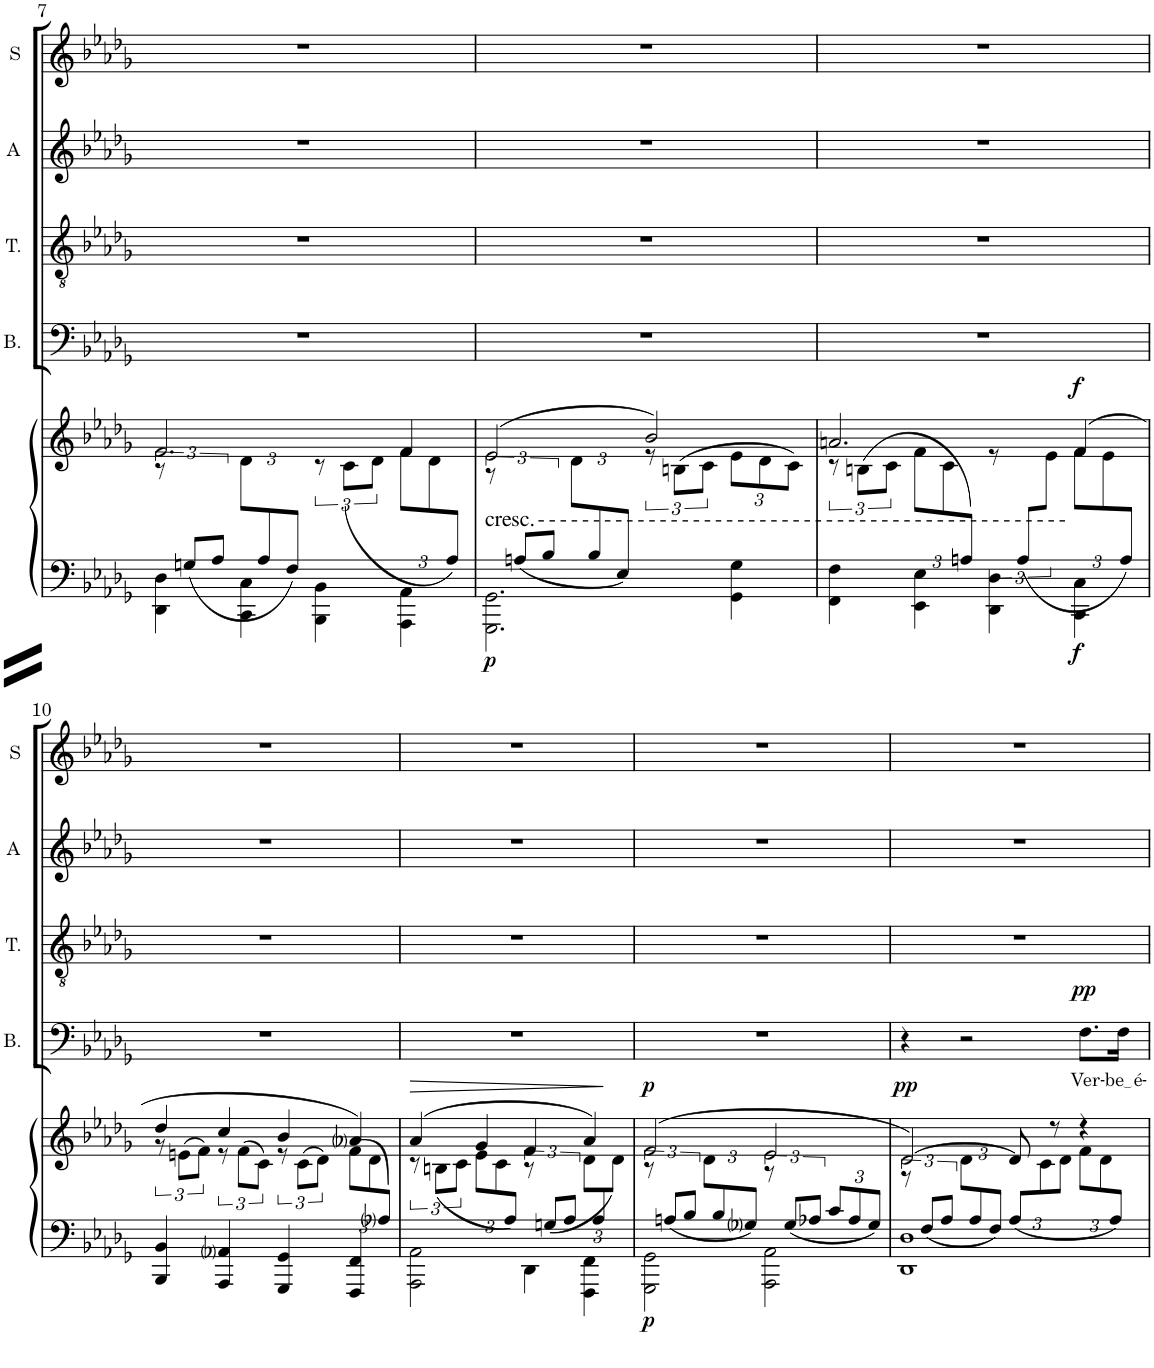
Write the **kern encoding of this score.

**kern	**kern	**dynam	**kern	**text	**dynam	**kern	**kern	**kern
*part5	*part5	*part5	*part4	*part4	*part4	*part3	*part2	*part1
*staff6	*staff5	*staff5/6	*staff4	*staff4	*staff4	*staff3	*staff2	*staff1
*I"Organ or Piano	*	*	*I"Basse	*	*	*I"Ténor	*I"Alto	*I"Soprano
*	*	*	*I'B.	*	*	*I'T.	*I'A	*I'S
!!LO:PB:g=z
*clefF4	*clefG2	*	*clefF4	*	*	*clefGv2	*clefG2	*clefG2
*k[b-e-a-d-g-]	*k[b-e-a-d-g-]	*	*k[b-e-a-d-g-]	*	*	*k[b-e-a-d-g-]	*k[b-e-a-d-g-]	*k[b-e-a-d-g-]
*M4/4	*M4/4	*	*M4/4	*	*	*M4/4	*M4/4	*M4/4
*met(c)	*met(c)	*	*met(c)	*	*	*met(c)	*met(c)	*met(c)
=7	=7	=7	=7	=7	=7	=7	=7	=7
*^	*^	*	*	*	*	*	*	*
12ryy	4DD-\ 4D-\	2.f/	12r	.	1r	.	.	1r	1r	1r
12Gn/L	.	.	6ryy	.	.	.	.	.	.	.
12A-/J	.	.	.	.	.	.	.	.	.	.
*	*	*	*Xbrackettup	*	*	*	*	*	*	*
12ryy	4CC\ 4C\	.	12d-\L	.	.	.	.	.	.	.
12A-/	.	.	6ryy	.	.	.	.	.	.	.
12F/J	.	.	.	.	.	.	.	.	.	.
*	*	*	*brackettup	*	*	*	*	*	*	*
12%5ryy	4BBB-\ 4BB-\	.	12r	.	.	.	.	.	.	.
.	.	.	(<12c\L	.	.	.	.	.	.	.
.	.	.	12d-\J	.	.	.	.	.	.	.
*	*	*	*Xbrackettup	*	*	*	*	*	*	*
.	4AAA-\ 4AA-\	4f/	12f\L	.	.	.	.	.	.	.
.	.	.	12d-\	.	.	.	.	.	.	.
12A-/J)	.	.	12ryy	.	.	.	.	.	.	.
=8	=8	=8	=8	=8	=8	=8	=8	=8	=8	=8
*	*	*	*brackettup	*	*	*	*	*	*	*
!LO:TX:a:t=cresc.	!	!	!	!	!	!	!	!	!	!
!	!	!	!	!LO:DY:b=2	!	!	!	!	!	!
12ryy	2.GGG-\ 2.GG-\	(>2e-/	12r	p	1r	.	.	1r	1r	1r
12An/L	.	.	6ryy	.	.	.	.	.	.	.
12B-/J	.	.	.	.	.	.	.	.	.	.
*	*	*	*Xbrackettup	*	*	*	*	*	*	*
12ryy	.	.	12d-\L	.	.	.	.	.	.	.
12B-/	.	.	6ryy	.	.	.	.	.	.	.
12E-/J	.	.	.	.	.	.	.	.	.	.
*	*	*	*brackettup	*	*	*	*	*	*	*
2ryy	.	2b-/)	12r	.	.	.	.	.	.	.
.	.	.	(>12Bn\L	.	.	.	.	.	.	.
.	.	.	12c\J	.	.	.	.	.	.	.
*	*	*	*Xbrackettup	*	*	*	*	*	*	*
.	4GG-\ 4G-\	.	12e-\L	.	.	.	.	.	.	.
.	.	.	12d-\	.	.	.	.	.	.	.
.	.	.	12c\J)	.	.	.	.	.	.	.
=9	=9	=9	=9	=9	=9	=9	=9	=9	=9	=9
*	*	*	*brackettup	*	*	*	*	*	*	*
12%5ryy	4FF\ 4F\	2.an/	12r	.	1r	.	.	1r	1r	1r
.	.	.	(>12Bn\L	.	.	.	.	.	.	.
.	.	.	12c\J	.	.	.	.	.	.	.
*	*	*	*Xbrackettup	*	*	*	*	*	*	*
.	4EE-\ 4E-\	.	12f\L	.	.	.	.	.	.	.
.	.	.	12c\	.	.	.	.	.	.	.
12An/J)	.	.	12ryy	.	.	.	.	.	.	.
*	*	*	*brackettup	*	*	*	*	*	*	*
12ryy	4DD-\ 4D-\	.	12r	.	.	.	.	.	.	.
12A/L	.	.	12ryy	.	.	.	.	.	.	.
4ryy	.	.	12e-\J	.	.	.	.	.	.	.
*	*	*	*Xbrackettup	*	*	*	*	*	*	*
!	!	!	!	!LO:DY:b=2	!	!	!	!	!	!
!	!	!	!	!LO:DY:n=1:a	!	!	!	!	!	!
.	4CC\ 4C\	(>4f/	12f\L	f f	.	.	.	.	.	.
.	.	.	12e-\	.	.	.	.	.	.	.
12A/J	.	.	12ryy	.	.	.	.	.	.	.
!!LO:LB:g=z
=10	=10	=10	=10	=10	=10	=10	=10	=10	=10	=10
*	*	*	*brackettup	*	*	*	*	*	*	*
12%11ryy	4BBB-/ 4BB-/	4dd-/	12r	.	1r	.	.	1r	1r	1r
.	.	.	(>12en\L	.	.	.	.	.	.	.
.	.	.	12f\J)	.	.	.	.	.	.	.
.	4AAA-/ 4AA-i/	4cc/	12r	.	.	.	.	.	.	.
.	.	.	(>12f\L	.	.	.	.	.	.	.
.	.	.	12c\J)	.	.	.	.	.	.	.
.	4GGG-/ 4GG-/	4b-/	12r	.	.	.	.	.	.	.
.	.	.	(>12c\L	.	.	.	.	.	.	.
.	.	.	12d-\J)	.	.	.	.	.	.	.
*	*	*	*Xbrackettup	*	*	*	*	*	*	*
.	4FFF/ 4FF/	4a-i/)	(>12f\L	.	.	.	.	.	.	.
.	.	.	12d-\	.	.	.	.	.	.	.
12A-i/J)	.	.	12ryy	.	.	.	.	.	.	.
=11	=11	=11	=11	=11	=11	=11	=11	=11	=11	=11
*	*	*	*brackettup	*	*	*	*	*	*	*
12%5ryy	2AAA-\ 2AA-\	(>4a-/	12r	.	1r	.	.	1r	1r	1r
.	.	.	(<12Bn\L	.	.	.	.	.	.	.
.	.	.	12c\J	.	.	.	.	.	.	.
*	*	*	*Xbrackettup	*	*	*	*	*	*	*
.	.	4g-/	12e-\L	.	.	.	.	.	.	.
.	.	.	12c\	.	.	.	.	.	.	.
12A-/J)	.	.	12ryy	.	.	.	.	.	.	.
*	*	*	*brackettup	*	*	*	*	*	*	*
12ryy	4DD-\	4f/	12r	.	.	.	.	.	.	.
(<12Gn/L	.	.	6ryy	.	.	.	.	.	.	.
12A-/J	.	.	.	.	.	.	.	.	.	.
*	*	*	*Xbrackettup	*	*	*	*	*	*	*
12ryy	4FFF\ 4FF\	4a-/)	12d-\L	.	.	.	.	.	.	.
12A-/	.	.	12ryy	.	.	.	.	.	.	.
12ryy	.	.	12d-\J)	.	.	.	.	.	.	.
=12	=12	=12	=12	=12	=12	=12	=12	=12	=12	=12
*	*	*	*brackettup	*	*	*	*	*	*	*
!	!	!	!	!LO:DY:b=2	!	!	!	!	!	!
!	!	!	!	!LO:DY:n=1:a	!	!	!	!	!	!
12ryy	2GGG-\ 2GG-\	(>2f/	12r	p p	1r	.	.	1r	1r	1r
12An/L	.	.	6ryy	.	.	.	.	.	.	.
12B-/J	.	.	.	.	.	.	.	.	.	.
*	*	*	*Xbrackettup	*	*	*	*	*	*	*
12ryy	.	.	12d-\L	.	.	.	.	.	.	.
12B-/	.	.	6ryy	.	.	.	.	.	.	.
12G-i/J	.	.	.	.	.	.	.	.	.	.
*	*	*	*brackettup	*	*	*	*	*	*	*
12ryy	2AAA-\ 2AA-\	2e-/	12r	.	.	.	.	.	.	.
12G-/L	.	.	12%5ryy	.	.	.	.	.	.	.
12A-X/J	.	.	.	.	.	.	.	.	.	.
*Xbrackettup	*	*	*	*	*	*	*	*	*	*
12c/L	.	.	.	.	.	.	.	.	.	.
12A-/	.	.	.	.	.	.	.	.	.	.
12G-/J	.	.	.	.	.	.	.	.	.	.
=13	=13	=13	=13	=13	=13	=13	=13	=13	=13	=13
!	!	!	!	!LO:DY:a	!	!	!	!	!	!
12ryy	1DD- 1D-	[2d-/)	12r	pp	4r	.	.	1r	1r	1r
12F/L	.	.	6ryy	.	.	.	.	.	.	.
12A-/J	.	.	.	.	.	.	.	.	.	.
*	*	*	*Xbrackettup	*	*	*	*	*	*	*
12ryy	.	.	12d-\L	.	2r	.	.	.	.	.
12A-/	.	.	4ryy	.	.	.	.	.	.	.
12F/J	.	.	.	.	.	.	.	.	.	.
12A-/L	.	8d-/]	.	.	.	.	.	.	.	.
3ryy	.	.	12c\	.	.	.	.	.	.	.
.	.	8r	.	.	.	.	.	.	.	.
.	.	.	12d-\J	.	.	.	.	.	.	.
!	!	!	!	!	!	!LO:LY:b	!LO:DY:a	!	!	!
.	.	4r	12f\L	.	8.F\L	Ver-	pp	.	.	.
.	.	.	12d-\	.	.	.	.	.	.	.
12A-/J	.	.	12ryy	.	.	.	.	.	.	.
!	!	!	!	!	!	!LO:LY:b	!	!	!	!
.	.	.	.	.	16F\Jk	be é	.	.	.	.
*v	*v	*	*	*	*	*	*	*	*	*
*	*v	*v	*	*	*	*	*	*	*
=	=	=	=	=	=	=	=	=
*-	*-	*-	*-	*-	*-	*-	*-	*-
